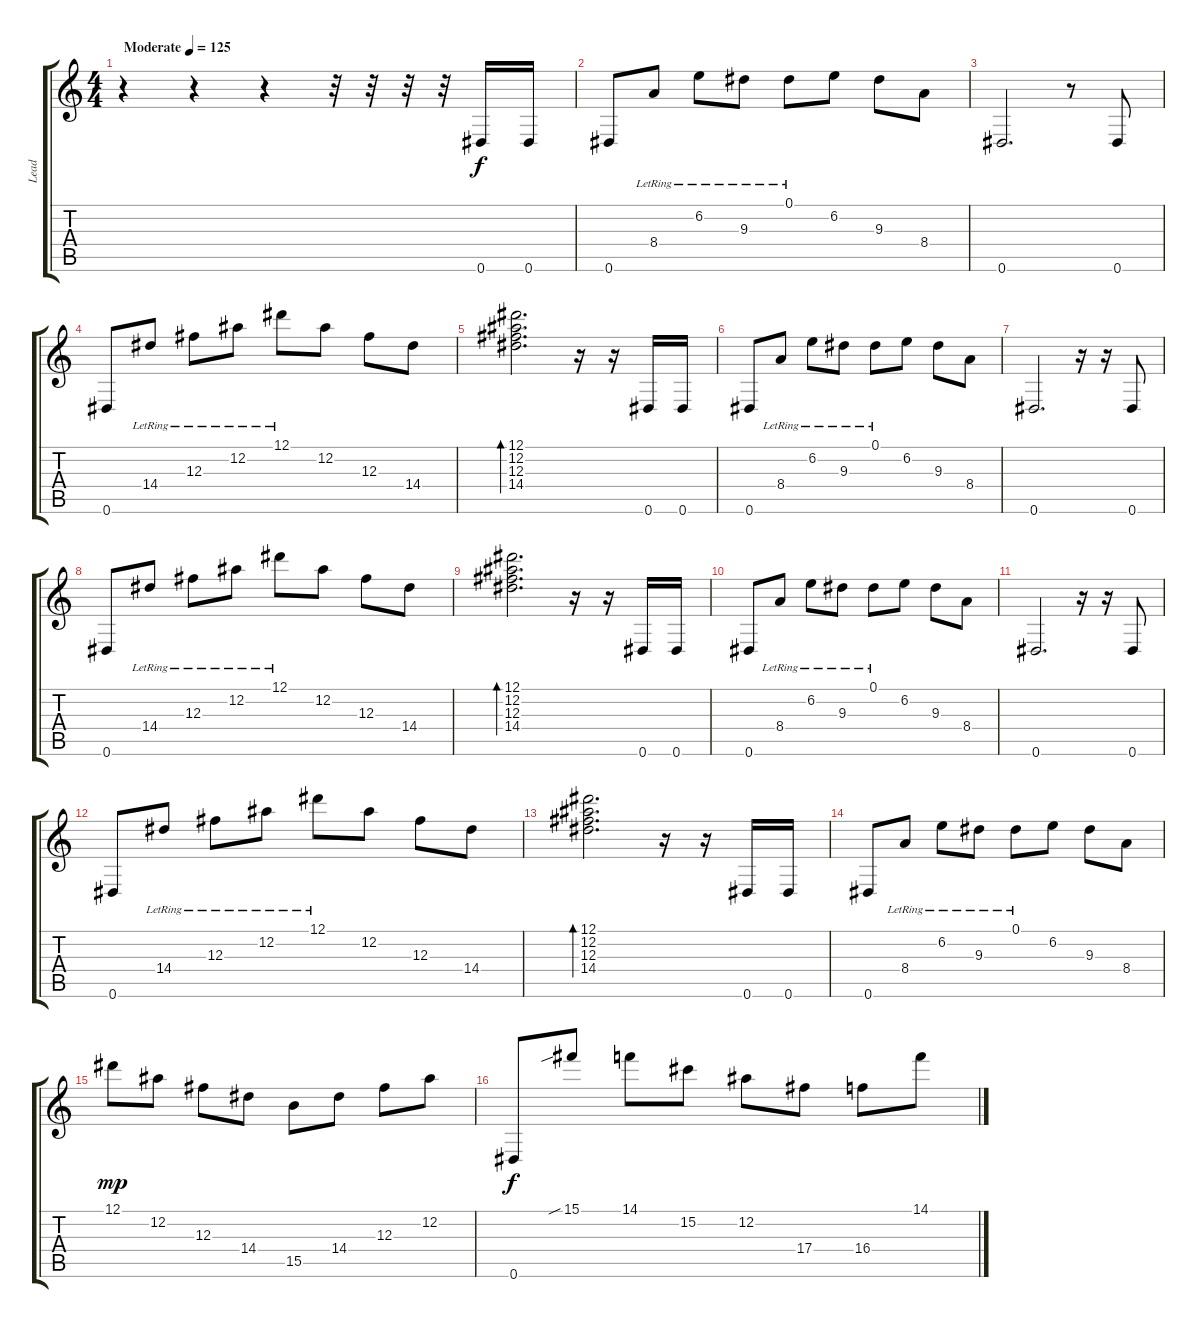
\track ("Lead" "Lead") {instrument distortionguitar}
\staff {score tabs}
\tuning (Eb4 Bb3 Gb3 Db3 Ab2 Eb2) {hide}
\ts (4 4)
\tempo (125 "Moderate")
\clef g2
\ks c
r.4{dy f instrument distortionguitar} r.4 r.4 r.32 r.32 r.32 r.32 0.6.16 0.6.16 |
0.6.8 8.4{lr}.8 6.2{lr}.8 9.3{lr}.8 0.1{lr}.8 6.2.8 9.3.8 8.4.8 |
0.6.2{d} r.8 0.6.8 |
0.6.8 14.4{lr}.8 12.3{lr}.8 12.2{lr}.8 12.1{lr}.8 12.2.8 12.3.8 14.4.8 |
(12.1 12.2 12.3 14.4).2{d bd 480} r.16 r.16 0.6.16 0.6.16 |
0.6.8 8.4{lr}.8 6.2{lr}.8 9.3{lr}.8 0.1{lr}.8 6.2.8 9.3.8 8.4.8 |
0.6.2{d} r.16 r.16 0.6.8 |
0.6.8 14.4{lr}.8 12.3{lr}.8 12.2{lr}.8 12.1{lr}.8 12.2.8 12.3.8 14.4.8 |
(12.1 12.2 12.3 14.4).2{d bd 480} r.16 r.16 0.6.16 0.6.16 |
0.6.8 8.4{lr}.8 6.2{lr}.8 9.3{lr}.8 0.1{lr}.8 6.2.8 9.3.8 8.4.8 |
0.6.2{d} r.16 r.16 0.6.8 |
0.6.8 14.4{lr}.8 12.3{lr}.8 12.2{lr}.8 12.1{lr}.8 12.2.8 12.3.8 14.4.8 |
(12.1 12.2 12.3 14.4).2{d bd 480} r.16 r.16 0.6.16 0.6.16 |
0.6.8 8.4{lr}.8 6.2{lr}.8 9.3{lr}.8 0.1{lr}.8 6.2.8 9.3.8 8.4.8 |
12.1.8{dy mp} 12.2.8 12.3.8 14.4.8 15.5.8 14.4.8 12.3.8 12.2.8 |
0.6.8{dy f} 15.1{sib}.8 14.1.8 15.2.8 12.2.8 17.4.8 16.4.8 14.1.8
